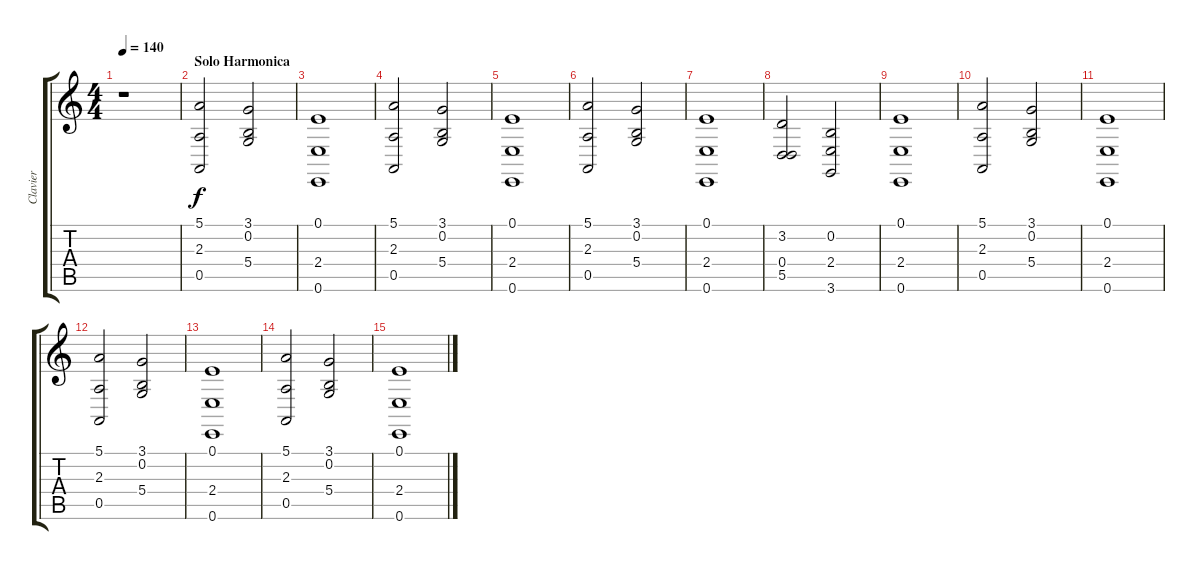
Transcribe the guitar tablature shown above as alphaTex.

\track ("Clavier" "Clavier") {instrument choiraahs}
\staff {score tabs}
\tuning (E4 B3 G3 D3 A2 E2) {hide}
\ts (4 4)
\tempo 140
\clef g2
\ks c
r.1{dy f} |
\section ("" "Solo Harmonica")
(5.1 2.3 0.5).2 (3.1 0.2 5.4).2 |
(0.1 2.4 0.6).1 |
(5.1 2.3 0.5).2 (3.1 0.2 5.4).2 |
(0.1 2.4 0.6).1 |
(5.1 2.3 0.5).2 (3.1 0.2 5.4).2 |
(0.1 2.4 0.6).1 |
(3.2 0.4 5.5).2 (0.2 2.4 3.6).2 |
(0.1 2.4 0.6).1 |
(5.1 2.3 0.5).2 (3.1 0.2 5.4).2 |
(0.1 2.4 0.6).1 |
(5.1 2.3 0.5).2 (3.1 0.2 5.4).2 |
(0.1 2.4 0.6).1 |
(5.1 2.3 0.5).2 (3.1 0.2 5.4).2 |
(0.1 2.4 0.6).1
